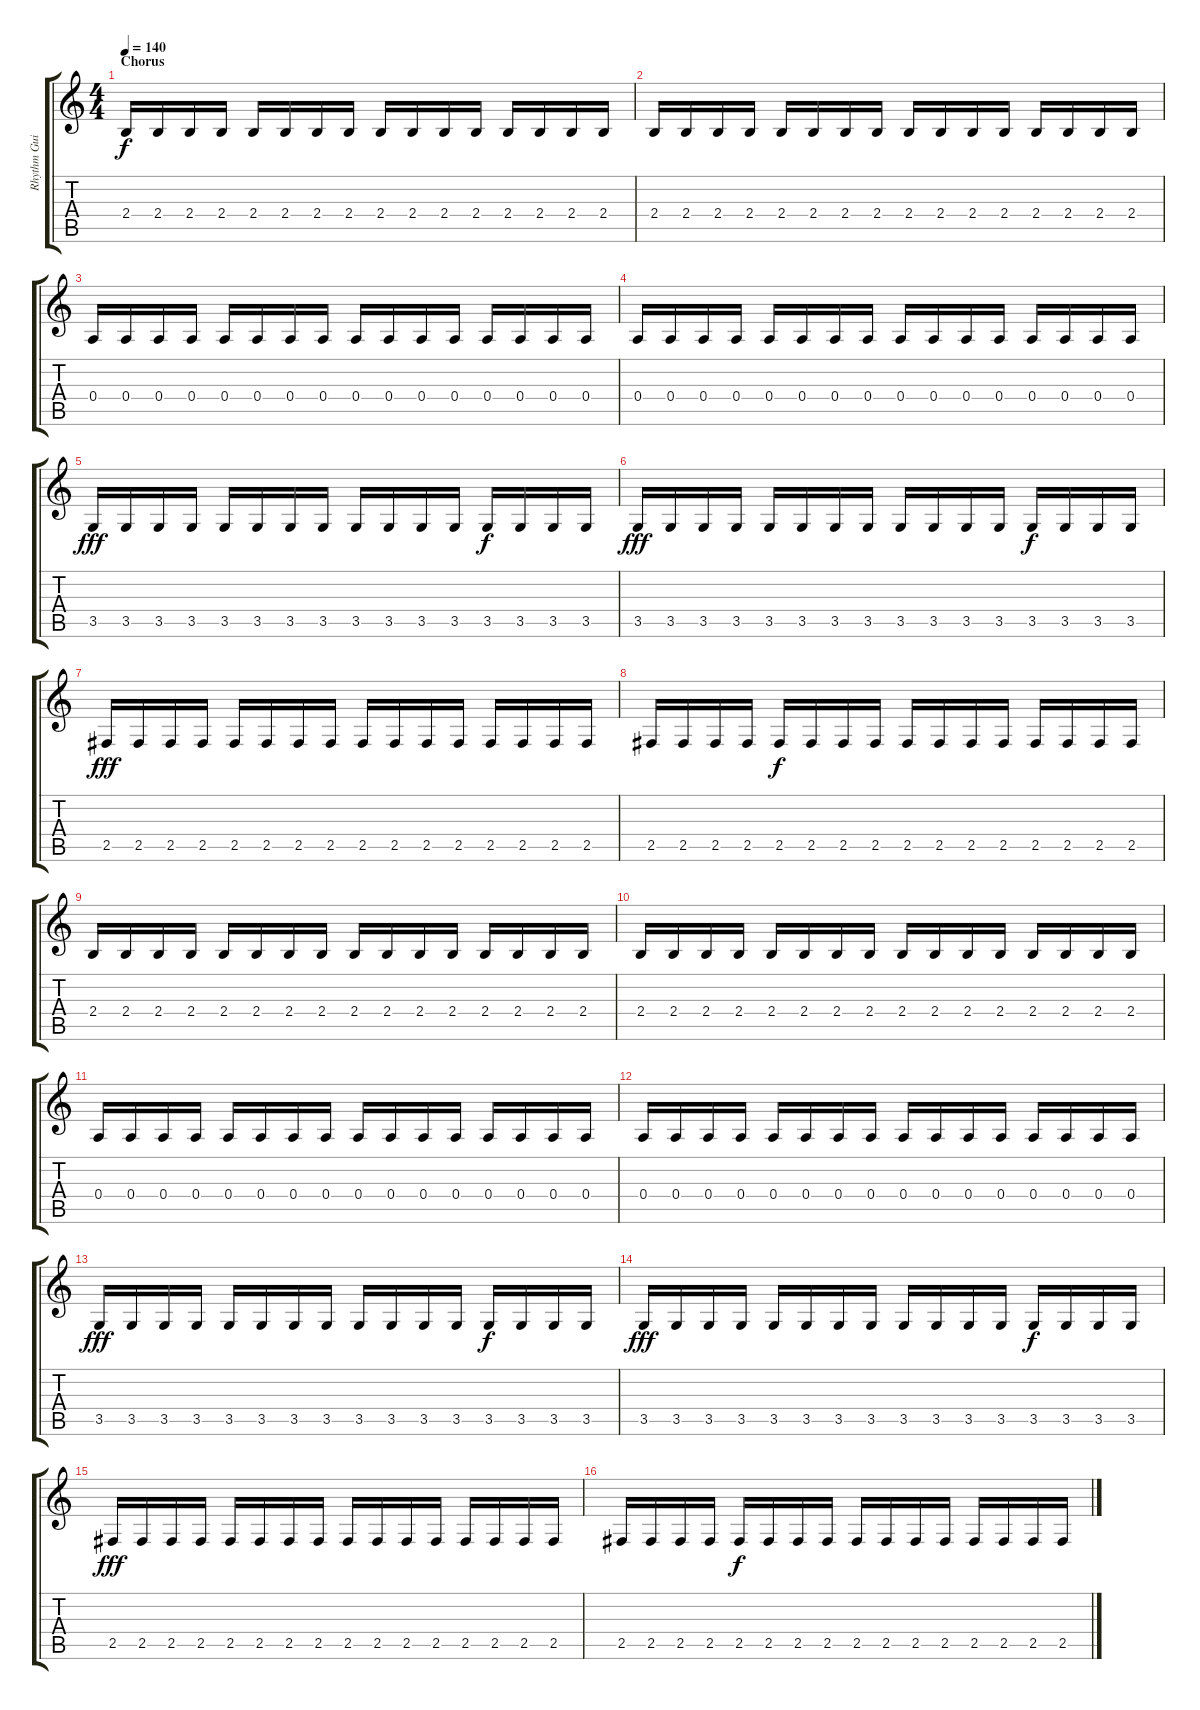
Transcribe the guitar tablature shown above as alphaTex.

\track ("Rhythm Guitar" "Rhythm Gui") {instrument distortionguitar}
\staff {score tabs}
\tuning (B3 Gb3 D3 A2 E2 B1) {hide}
\ts (4 4)
\section ("" "Chorus")
\tempo 140
\clef g2
\ks c
2.4.16{dy f} 2.4.16 2.4.16 2.4.16 2.4.16 2.4.16 2.4.16 2.4.16 2.4.16 2.4.16 2.4.16 2.4.16 2.4.16 2.4.16 2.4.16 2.4.16 |
2.4.16 2.4.16 2.4.16 2.4.16 2.4.16 2.4.16 2.4.16 2.4.16 2.4.16 2.4.16 2.4.16 2.4.16 2.4.16 2.4.16 2.4.16 2.4.16 |
0.4.16 0.4.16 0.4.16 0.4.16 0.4.16 0.4.16 0.4.16 0.4.16 0.4.16 0.4.16 0.4.16 0.4.16 0.4.16 0.4.16 0.4.16 0.4.16 |
0.4.16 0.4.16 0.4.16 0.4.16 0.4.16 0.4.16 0.4.16 0.4.16 0.4.16 0.4.16 0.4.16 0.4.16 0.4.16 0.4.16 0.4.16 0.4.16 |
3.5.16{dy fff} 3.5.16 3.5.16 3.5.16 3.5.16 3.5.16 3.5.16 3.5.16 3.5.16 3.5.16 3.5.16 3.5.16 3.5.16{dy f} 3.5.16 3.5.16 3.5.16 |
3.5.16{dy fff} 3.5.16 3.5.16 3.5.16 3.5.16 3.5.16 3.5.16 3.5.16 3.5.16 3.5.16 3.5.16 3.5.16 3.5.16{dy f} 3.5.16 3.5.16 3.5.16 |
2.5.16{dy fff} 2.5.16 2.5.16 2.5.16 2.5.16 2.5.16 2.5.16 2.5.16 2.5.16 2.5.16 2.5.16 2.5.16 2.5.16 2.5.16 2.5.16 2.5.16 |
2.5.16 2.5.16 2.5.16 2.5.16 2.5.16{dy f} 2.5.16 2.5.16 2.5.16 2.5.16 2.5.16 2.5.16 2.5.16 2.5.16 2.5.16 2.5.16 2.5.16 |
2.4.16 2.4.16 2.4.16 2.4.16 2.4.16 2.4.16 2.4.16 2.4.16 2.4.16 2.4.16 2.4.16 2.4.16 2.4.16 2.4.16 2.4.16 2.4.16 |
2.4.16 2.4.16 2.4.16 2.4.16 2.4.16 2.4.16 2.4.16 2.4.16 2.4.16 2.4.16 2.4.16 2.4.16 2.4.16 2.4.16 2.4.16 2.4.16 |
0.4.16 0.4.16 0.4.16 0.4.16 0.4.16 0.4.16 0.4.16 0.4.16 0.4.16 0.4.16 0.4.16 0.4.16 0.4.16 0.4.16 0.4.16 0.4.16 |
0.4.16 0.4.16 0.4.16 0.4.16 0.4.16 0.4.16 0.4.16 0.4.16 0.4.16 0.4.16 0.4.16 0.4.16 0.4.16 0.4.16 0.4.16 0.4.16 |
3.5.16{dy fff} 3.5.16 3.5.16 3.5.16 3.5.16 3.5.16 3.5.16 3.5.16 3.5.16 3.5.16 3.5.16 3.5.16 3.5.16{dy f} 3.5.16 3.5.16 3.5.16 |
3.5.16{dy fff} 3.5.16 3.5.16 3.5.16 3.5.16 3.5.16 3.5.16 3.5.16 3.5.16 3.5.16 3.5.16 3.5.16 3.5.16{dy f} 3.5.16 3.5.16 3.5.16 |
2.5.16{dy fff} 2.5.16 2.5.16 2.5.16 2.5.16 2.5.16 2.5.16 2.5.16 2.5.16 2.5.16 2.5.16 2.5.16 2.5.16 2.5.16 2.5.16 2.5.16 |
2.5.16 2.5.16 2.5.16 2.5.16 2.5.16{dy f} 2.5.16 2.5.16 2.5.16 2.5.16 2.5.16 2.5.16 2.5.16 2.5.16 2.5.16 2.5.16 2.5.16
